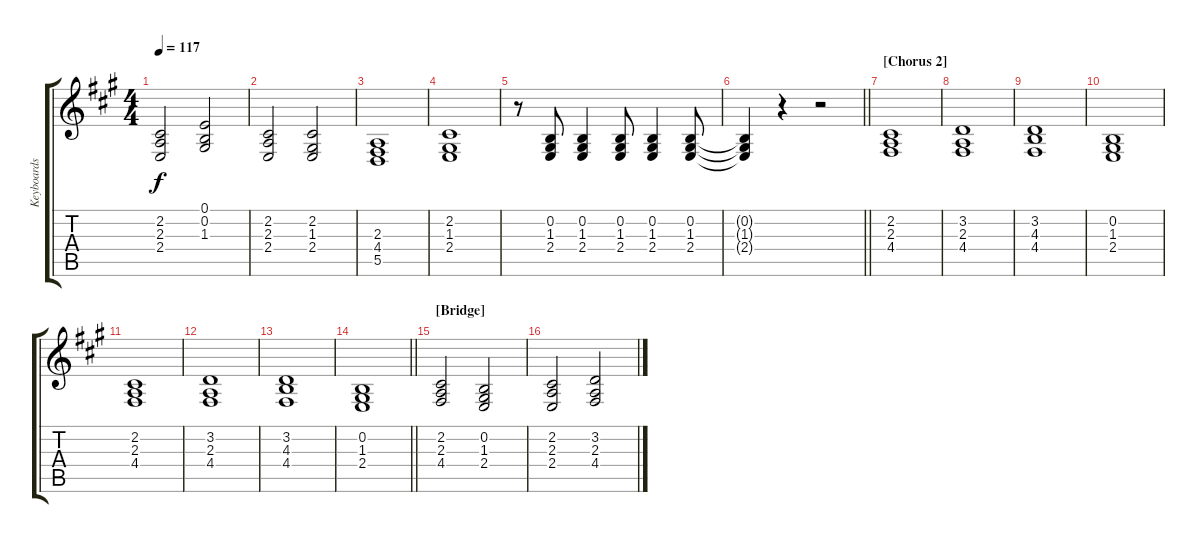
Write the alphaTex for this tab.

\track ("Keyboards II" "Keyboards ") {instrument pad3polysynth}
\staff {score tabs}
\tuning (E4 B3 G3 D3 A2 E2) {hide}
\ts (4 4)
\tempo 117
\clef g2
\ks a
(2.2 2.3 2.4).2{dy f} (0.1 0.2 1.3).2 |
(2.2 2.3 2.4).2 (2.2 1.3 2.4).2 |
(2.3 4.4 5.5).1 |
(2.2 1.3 2.4).1 |
r.8 (0.2 1.3 2.4).8 (0.2 1.3 2.4).4 (0.2 1.3 2.4).8 (0.2 1.3 2.4).4 (0.2 1.3 2.4).8 |
\barLineRight lightlight
(0.2{t} 1.3{t} 2.4{t}).4 r.4 r.2 |
\section ("" "[Chorus 2]")
(2.2 2.3 4.4).1 |
(3.2 2.3 4.4).1 |
(3.2 4.3 4.4).1 |
(0.2 1.3 2.4).1 |
(2.2 2.3 4.4).1 |
(3.2 2.3 4.4).1 |
(3.2 4.3 4.4).1 |
\barLineRight lightlight
(0.2 1.3 2.4).1 |
\section ("" "[Bridge]")
(2.2 2.3 4.4).2 (0.2 1.3 2.4).2 |
(2.2 2.3 2.4).2 (3.2 2.3 4.4).2
